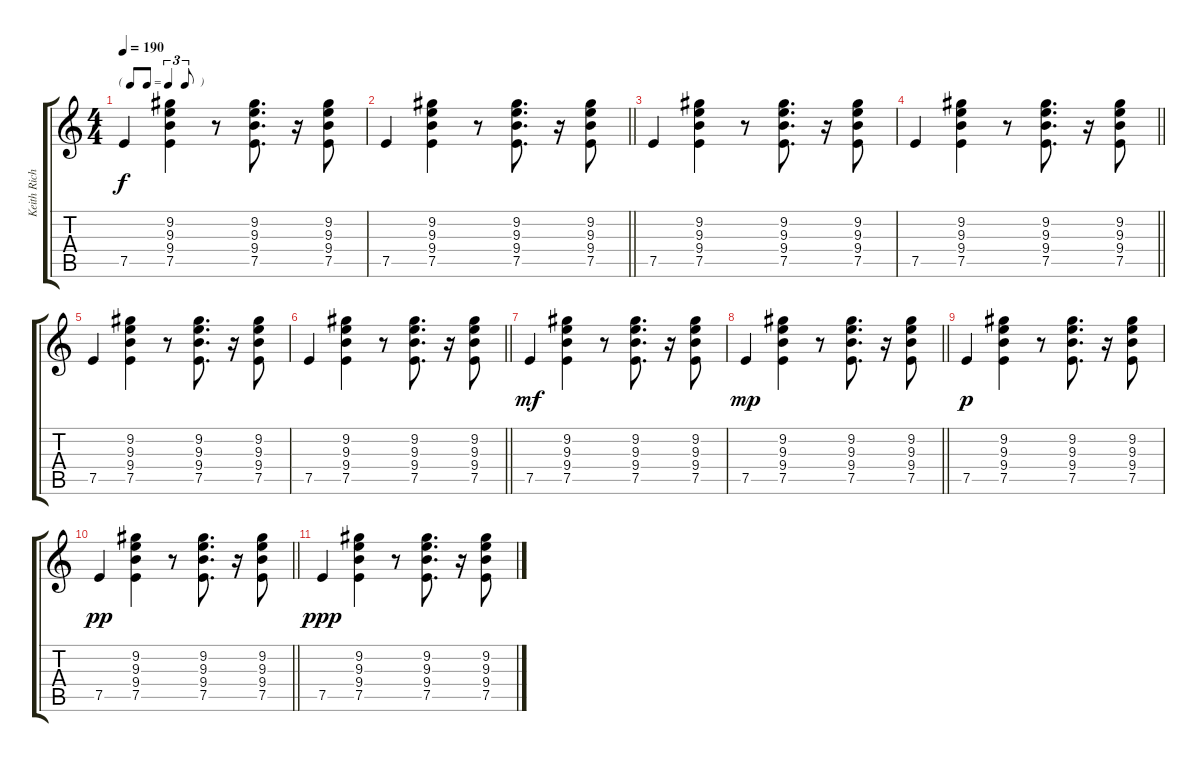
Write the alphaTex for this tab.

\track ("Keith Richards" "Keith Rich") {instrument electricguitarjazz}
\staff {score tabs}
\tuning (E4 B3 G3 D3 A2 E2) {hide}
\ts (4 4)
\tf triplet8th
\tempo 190
\clef g2
\ks c
7.5.4{dy f} (9.2 9.3 9.4 7.5).4 r.8 (9.2 9.3 9.4 7.5).8{d} r.16 (9.2 9.3 9.4 7.5).8 |
\barLineRight lightlight
7.5.4 (9.2 9.3 9.4 7.5).4 r.8 (9.2 9.3 9.4 7.5).8{d} r.16 (9.2 9.3 9.4 7.5).8 |
7.5.4 (9.2 9.3 9.4 7.5).4 r.8 (9.2 9.3 9.4 7.5).8{d} r.16 (9.2 9.3 9.4 7.5).8 |
\barLineRight lightlight
7.5.4 (9.2 9.3 9.4 7.5).4 r.8 (9.2 9.3 9.4 7.5).8{d} r.16 (9.2 9.3 9.4 7.5).8 |
7.5.4 (9.2 9.3 9.4 7.5).4 r.8 (9.2 9.3 9.4 7.5).8{d} r.16 (9.2 9.3 9.4 7.5).8 |
\barLineRight lightlight
7.5.4 (9.2 9.3 9.4 7.5).4 r.8 (9.2 9.3 9.4 7.5).8{d} r.16 (9.2 9.3 9.4 7.5).8 |
7.5.4{dy mf} (9.2 9.3 9.4 7.5).4 r.8 (9.2 9.3 9.4 7.5).8{d} r.16 (9.2 9.3 9.4 7.5).8 |
\barLineRight lightlight
7.5.4{dy mp} (9.2 9.3 9.4 7.5).4 r.8 (9.2 9.3 9.4 7.5).8{d} r.16 (9.2 9.3 9.4 7.5).8 |
7.5.4{dy p} (9.2 9.3 9.4 7.5).4 r.8 (9.2 9.3 9.4 7.5).8{d} r.16 (9.2 9.3 9.4 7.5).8 |
\barLineRight lightlight
7.5.4{dy pp} (9.2 9.3 9.4 7.5).4 r.8 (9.2 9.3 9.4 7.5).8{d} r.16 (9.2 9.3 9.4 7.5).8 |
7.5.4{dy ppp} (9.2 9.3 9.4 7.5).4 r.8 (9.2 9.3 9.4 7.5).8{d} r.16 (9.2 9.3 9.4 7.5).8
